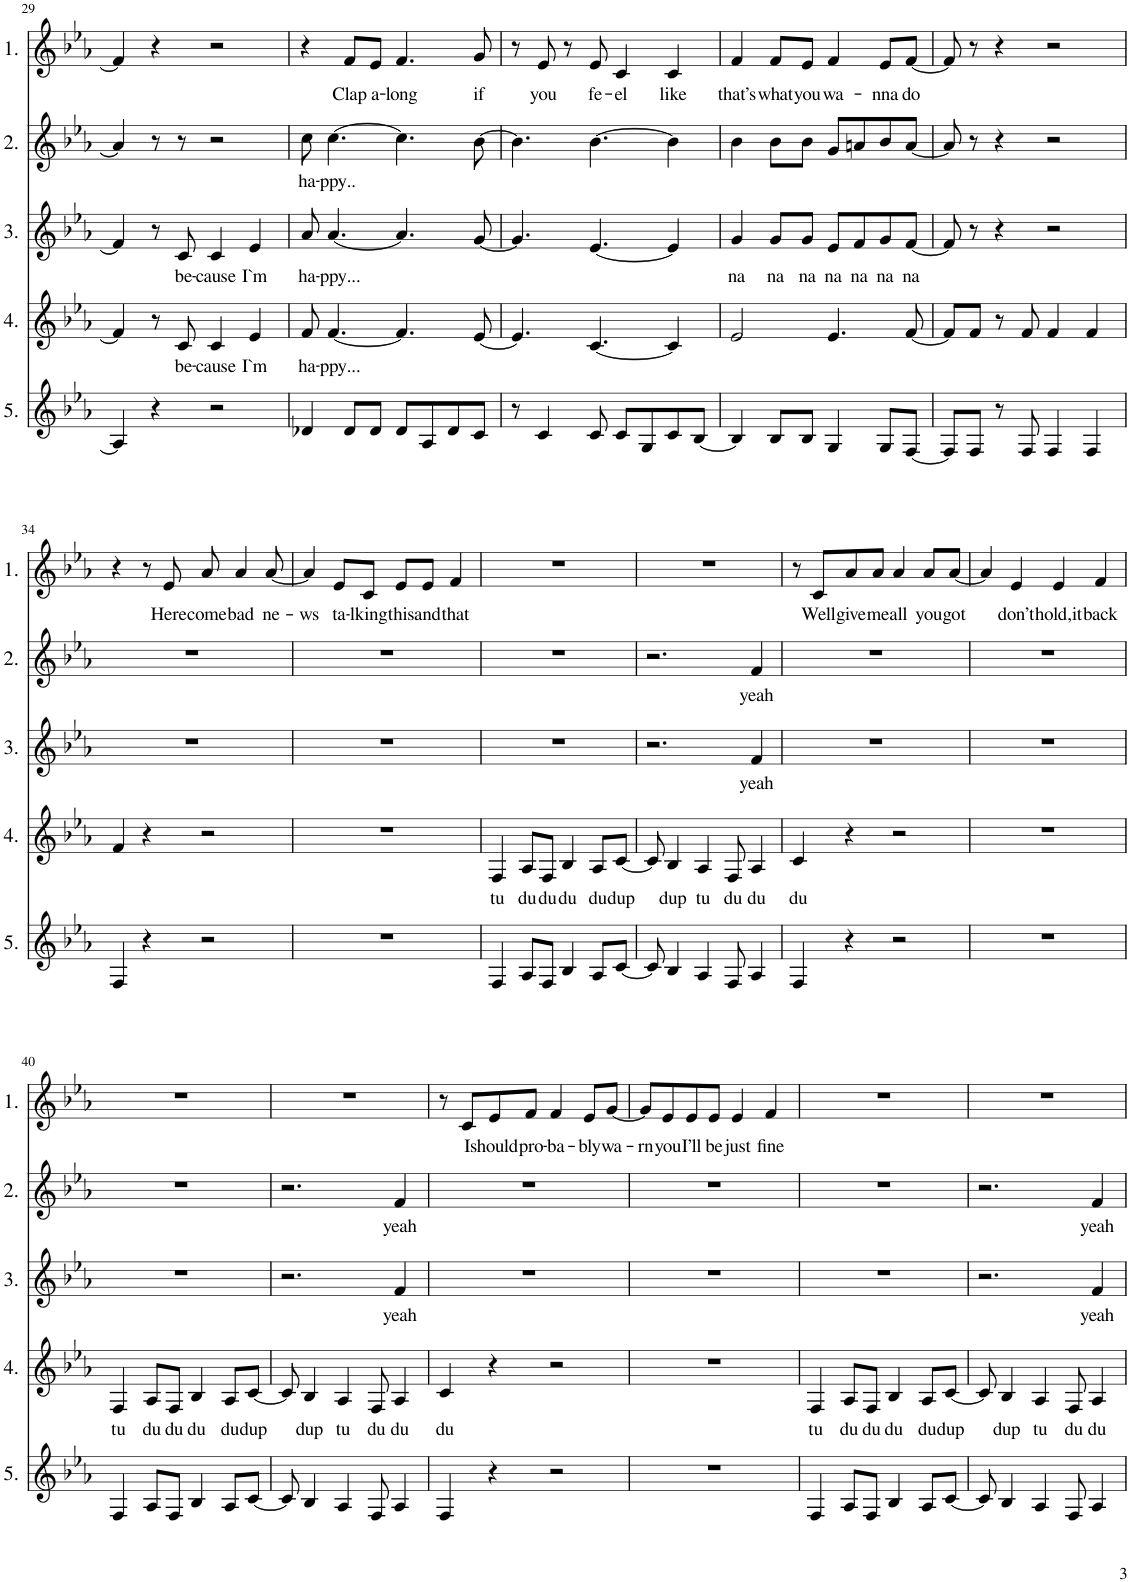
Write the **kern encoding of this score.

**kern	**kern	**text	**kern	**text	**kern	**text	**kern	**text
*part5	*part4	*part4	*part3	*part3	*part2	*part2	*part1	*part1
*staff5	*staff4	*staff4	*staff3	*staff3	*staff2	*staff2	*staff1	*staff1
*I"5.	*I"4.	*	*I"3.	*	*I"2.	*	*I"1.	*
!!LO:PB:g=z
*clefG2	*clefG2	*	*clefG2	*	*clefG2	*	*clefG2	*
*	*	*	*	*	*	*	*Trd1c2	*
*k[b-e-a-]	*k[b-e-a-]	*	*k[b-e-a-]	*	*k[b-e-a-]	*	*k[b-e-a-]	*
*M4/4	*M4/4	*	*M4/4	*	*M4/4	*	*M4/4	*
=29	=29	=29	=29	=29	=29	=29	=29	=29
4A/]	4f/]	.	4f/]	.	4a/]	.	4f/]	.
4r	8r	.	8r	.	8r	.	4r	.
!	!	!LO:LY:b	!	!LO:LY:b	!	!	!	!
.	8c/	be-	8c/	be-	8r	.	.	.
!	!	!LO:LY:b	!	!LO:LY:b	!	!	!	!
2r	4c/	-cause	4c/	-cause	2r	.	2r	.
!	!	!LO:LY:b	!	!LO:LY:b	!	!	!	!
.	4e-/	I`m	4e-/	I`m	.	.	.	.
=30	=30	=30	=30	=30	=30	=30	=30	=30
!	!	!LO:LY:b	!	!LO:LY:b	!	!LO:LY:b	!	!
4d-X/	8f/	ha-	8a-/	ha-	8cc\	ha-	4r	.
!	!	!LO:LY:b	!	!LO:LY:b	!	!LO:LY:b	!	!
.	[4.f/	-ppy...	[4.a-/	-ppy...	[4.cc\	-ppy..	.	.
!	!	!	!	!	!	!	!	!LO:LY:b
8d-/L	.	.	.	.	.	.	8f/L	Clap
!	!	!	!	!	!	!	!	!LO:LY:b
8d-/J	.	.	.	.	.	.	8e-/J	a-
!	!	!	!	!	!	!	!	!LO:LY:b
8d-/L	4.f/]	.	4.a-/]	.	4.cc\]	.	4.f/	-long
8A-/	.	.	.	.	.	.	.	.
8d-/	.	.	.	.	.	.	.	.
!	!	!	!	!	!	!	!	!LO:LY:b
8c/J	[8e-/	.	[8g/	.	[8b-\	.	8g/	if
=31	=31	=31	=31	=31	=31	=31	=31	=31
8r	4.e-/]	.	4.g/]	.	4.b-\]	.	8r	.
!	!	!	!	!	!	!	!	!LO:LY:b
4c/	.	.	.	.	.	.	8e-/	you
.	.	.	.	.	.	.	8r	.
!	!	!	!	!	!	!	!	!LO:LY:b
8c/	[4.c/	.	[4.e-/	.	[4.b-\	.	8e-/	fe-
!	!	!	!	!	!	!	!	!LO:LY:b
8c/L	.	.	.	.	.	.	4c/	-el
8G/	.	.	.	.	.	.	.	.
!	!	!	!	!	!	!	!	!LO:LY:b
8c/	4c/]	.	4e-/]	.	4b-\]	.	4c/	like
[8B-/J	.	.	.	.	.	.	.	.
=32	=32	=32	=32	=32	=32	=32	=32	=32
!	!	!	!	!LO:LY:b	!	!	!	!LO:LY:b
4B-/]	2e-/	.	4g/	na	4b-\	.	4f/	that’s
!	!	!	!	!LO:LY:b	!	!	!	!LO:LY:b
8B-/L	.	.	8g/L	na	8b-\L	.	8f/L	what
!	!	!	!	!LO:LY:b	!	!	!	!LO:LY:b
8B-/J	.	.	8g/J	na	8b-\J	.	8e-/J	you
!	!	!	!	!LO:LY:b	!	!	!	!LO:LY:b
4G/	4.e-/	.	8e-/L	na	8g/L	.	4f/	wa-
!	!	!	!	!LO:LY:b	!	!	!	!
.	.	.	8f/	na	8an/	.	.	.
!	!	!	!	!LO:LY:b	!	!	!	!LO:LY:b
8G/L	.	.	8g/	na	8b-/	.	8e-/L	-nna
!	!	!	!	!LO:LY:b	!	!	!	!LO:LY:b
[8F/J	[8f/	.	[8f/J	na	[8a/J	.	[8f/J	do
=33	=33	=33	=33	=33	=33	=33	=33	=33
8F/L]	8f/L]	.	8f/]	.	8a/]	.	8f/]	.
8F/J	8f/J	.	8r	.	8r	.	8r	.
8r	8r	.	4r	.	4r	.	4r	.
8F/	8f/	.	.	.	.	.	.	.
4F/	4f/	.	2r	.	2r	.	2r	.
4F/	4f/	.	.	.	.	.	.	.
!!LO:LB:g=z
=34	=34	=34	=34	=34	=34	=34	=34	=34
4F/	4f/	.	1r	.	1r	.	4r	.
4r	4r	.	.	.	.	.	8r	.
!	!	!	!	!	!	!	!	!LO:LY:b
.	.	.	.	.	.	.	8e-/	Here
!	!	!	!	!	!	!	!	!LO:LY:b
2r	2r	.	.	.	.	.	8a-/	come
!	!	!	!	!	!	!	!	!LO:LY:b
.	.	.	.	.	.	.	4a-/	bad
!	!	!	!	!	!	!	!	!LO:LY:b
.	.	.	.	.	.	.	[8a-/	ne-
=35	=35	=35	=35	=35	=35	=35	=35	=35
!	!	!	!	!	!	!	!	!LO:LY:b
1r	1r	.	1r	.	1r	.	4a-/]	-ws
!	!	!	!	!	!	!	!	!LO:LY:b
.	.	.	.	.	.	.	8e-/L	ta-
!	!	!	!	!	!	!	!	!LO:LY:b
.	.	.	.	.	.	.	8c/J	-lking
!	!	!	!	!	!	!	!	!LO:LY:b
.	.	.	.	.	.	.	8e-/L	this
!	!	!	!	!	!	!	!	!LO:LY:b
.	.	.	.	.	.	.	8e-/J	and
!	!	!	!	!	!	!	!	!LO:LY:b
.	.	.	.	.	.	.	4f/	that
=36	=36	=36	=36	=36	=36	=36	=36	=36
!	!	!LO:LY:b	!	!	!	!	!	!
4F/	4F/	tu	1r	.	1r	.	1r	.
!	!	!LO:LY:b	!	!	!	!	!	!
8A-/L	8A-/L	du	.	.	.	.	.	.
!	!	!LO:LY:b	!	!	!	!	!	!
8F/J	8F/J	du	.	.	.	.	.	.
!	!	!LO:LY:b	!	!	!	!	!	!
4B-/	4B-/	du	.	.	.	.	.	.
!	!	!LO:LY:b	!	!	!	!	!	!
8A-/L	8A-/L	du	.	.	.	.	.	.
!	!	!LO:LY:b	!	!	!	!	!	!
[8c/J	[8c/J	dup	.	.	.	.	.	.
=37	=37	=37	=37	=37	=37	=37	=37	=37
8c/]	8c/]	.	2.r	.	2.r	.	1r	.
!	!	!LO:LY:b	!	!	!	!	!	!
4B-/	4B-/	dup	.	.	.	.	.	.
!	!	!LO:LY:b	!	!	!	!	!	!
4A-/	4A-/	tu	.	.	.	.	.	.
!	!	!LO:LY:b	!	!	!	!	!	!
8F/	8F/	du	.	.	.	.	.	.
!	!	!LO:LY:b	!	!LO:LY:b	!	!LO:LY:b	!	!
4A-/	4A-/	du	4f/	yeah	4f/	yeah	.	.
=38	=38	=38	=38	=38	=38	=38	=38	=38
!	!	!LO:LY:b	!	!	!	!	!	!
4F/	4c/	du	1r	.	1r	.	8r	.
!	!	!	!	!	!	!	!	!LO:LY:b
.	.	.	.	.	.	.	8c/L	Well
!	!	!	!	!	!	!	!	!LO:LY:b
4r	4r	.	.	.	.	.	8a-/	give
!	!	!	!	!	!	!	!	!LO:LY:b
.	.	.	.	.	.	.	8a-/J	me
!	!	!	!	!	!	!	!	!LO:LY:b
2r	2r	.	.	.	.	.	4a-/	all
!	!	!	!	!	!	!	!	!LO:LY:b
.	.	.	.	.	.	.	8a-/L	you
!	!	!	!	!	!	!	!	!LO:LY:b
.	.	.	.	.	.	.	[8a-/J	got
=39	=39	=39	=39	=39	=39	=39	=39	=39
1r	1r	.	1r	.	1r	.	4a-/]	.
!	!	!	!	!	!	!	!	!LO:LY:b
.	.	.	.	.	.	.	4e-/	don’t
!	!	!	!	!	!	!	!	!LO:LY:b
.	.	.	.	.	.	.	4e-/	hold,it
!	!	!	!	!	!	!	!	!LO:LY:b
.	.	.	.	.	.	.	4f/	back
!!LO:LB:g=z
=40	=40	=40	=40	=40	=40	=40	=40	=40
!	!	!LO:LY:b	!	!	!	!	!	!
4F/	4F/	tu	1r	.	1r	.	1r	.
!	!	!LO:LY:b	!	!	!	!	!	!
8A-/L	8A-/L	du	.	.	.	.	.	.
!	!	!LO:LY:b	!	!	!	!	!	!
8F/J	8F/J	du	.	.	.	.	.	.
!	!	!LO:LY:b	!	!	!	!	!	!
4B-/	4B-/	du	.	.	.	.	.	.
!	!	!LO:LY:b	!	!	!	!	!	!
8A-/L	8A-/L	du	.	.	.	.	.	.
!	!	!LO:LY:b	!	!	!	!	!	!
[8c/J	[8c/J	dup	.	.	.	.	.	.
=41	=41	=41	=41	=41	=41	=41	=41	=41
8c/]	8c/]	.	2.r	.	2.r	.	1r	.
!	!	!LO:LY:b	!	!	!	!	!	!
4B-/	4B-/	dup	.	.	.	.	.	.
!	!	!LO:LY:b	!	!	!	!	!	!
4A-/	4A-/	tu	.	.	.	.	.	.
!	!	!LO:LY:b	!	!	!	!	!	!
8F/	8F/	du	.	.	.	.	.	.
!	!	!LO:LY:b	!	!LO:LY:b	!	!LO:LY:b	!	!
4A-/	4A-/	du	4f/	yeah	4f/	yeah	.	.
=42	=42	=42	=42	=42	=42	=42	=42	=42
!	!	!LO:LY:b	!	!	!	!	!	!
4F/	4c/	du	1r	.	1r	.	8r	.
!	!	!	!	!	!	!	!	!LO:LY:b
.	.	.	.	.	.	.	8c/L	I
!	!	!	!	!	!	!	!	!LO:LY:b
4r	4r	.	.	.	.	.	8e-/	should
!	!	!	!	!	!	!	!	!LO:LY:b
.	.	.	.	.	.	.	8f/J	pro-
!	!	!	!	!	!	!	!	!LO:LY:b
2r	2r	.	.	.	.	.	4f/	-ba-
!	!	!	!	!	!	!	!	!LO:LY:b
.	.	.	.	.	.	.	8e-/L	-bly
!	!	!	!	!	!	!	!	!LO:LY:b
.	.	.	.	.	.	.	[8g/J	wa-
=43	=43	=43	=43	=43	=43	=43	=43	=43
!	!	!	!	!	!	!	!	!LO:LY:b
1r	1r	.	1r	.	1r	.	8g/L]	-rn
!	!	!	!	!	!	!	!	!LO:LY:b
.	.	.	.	.	.	.	8e-/	you
!	!	!	!	!	!	!	!	!LO:LY:b
.	.	.	.	.	.	.	8e-/	I’ll
!	!	!	!	!	!	!	!	!LO:LY:b
.	.	.	.	.	.	.	8e-/J	be
!	!	!	!	!	!	!	!	!LO:LY:b
.	.	.	.	.	.	.	4e-/	just
!	!	!	!	!	!	!	!	!LO:LY:b
.	.	.	.	.	.	.	4f/	fine
=44	=44	=44	=44	=44	=44	=44	=44	=44
!	!	!LO:LY:b	!	!	!	!	!	!
4F/	4F/	tu	1r	.	1r	.	1r	.
!	!	!LO:LY:b	!	!	!	!	!	!
8A-/L	8A-/L	du	.	.	.	.	.	.
!	!	!LO:LY:b	!	!	!	!	!	!
8F/J	8F/J	du	.	.	.	.	.	.
!	!	!LO:LY:b	!	!	!	!	!	!
4B-/	4B-/	du	.	.	.	.	.	.
!	!	!LO:LY:b	!	!	!	!	!	!
8A-/L	8A-/L	du	.	.	.	.	.	.
!	!	!LO:LY:b	!	!	!	!	!	!
[8c/J	[8c/J	dup	.	.	.	.	.	.
=45	=45	=45	=45	=45	=45	=45	=45	=45
8c/]	8c/]	.	2.r	.	2.r	.	1r	.
!	!	!LO:LY:b	!	!	!	!	!	!
4B-/	4B-/	dup	.	.	.	.	.	.
!	!	!LO:LY:b	!	!	!	!	!	!
4A-/	4A-/	tu	.	.	.	.	.	.
!	!	!LO:LY:b	!	!	!	!	!	!
8F/	8F/	du	.	.	.	.	.	.
!	!	!LO:LY:b	!	!LO:LY:b	!	!LO:LY:b	!	!
4A-/	4A-/	du	4f/	yeah	4f/	yeah	.	.
=	=	=	=	=	=	=	=	=
*-	*-	*-	*-	*-	*-	*-	*-	*-
